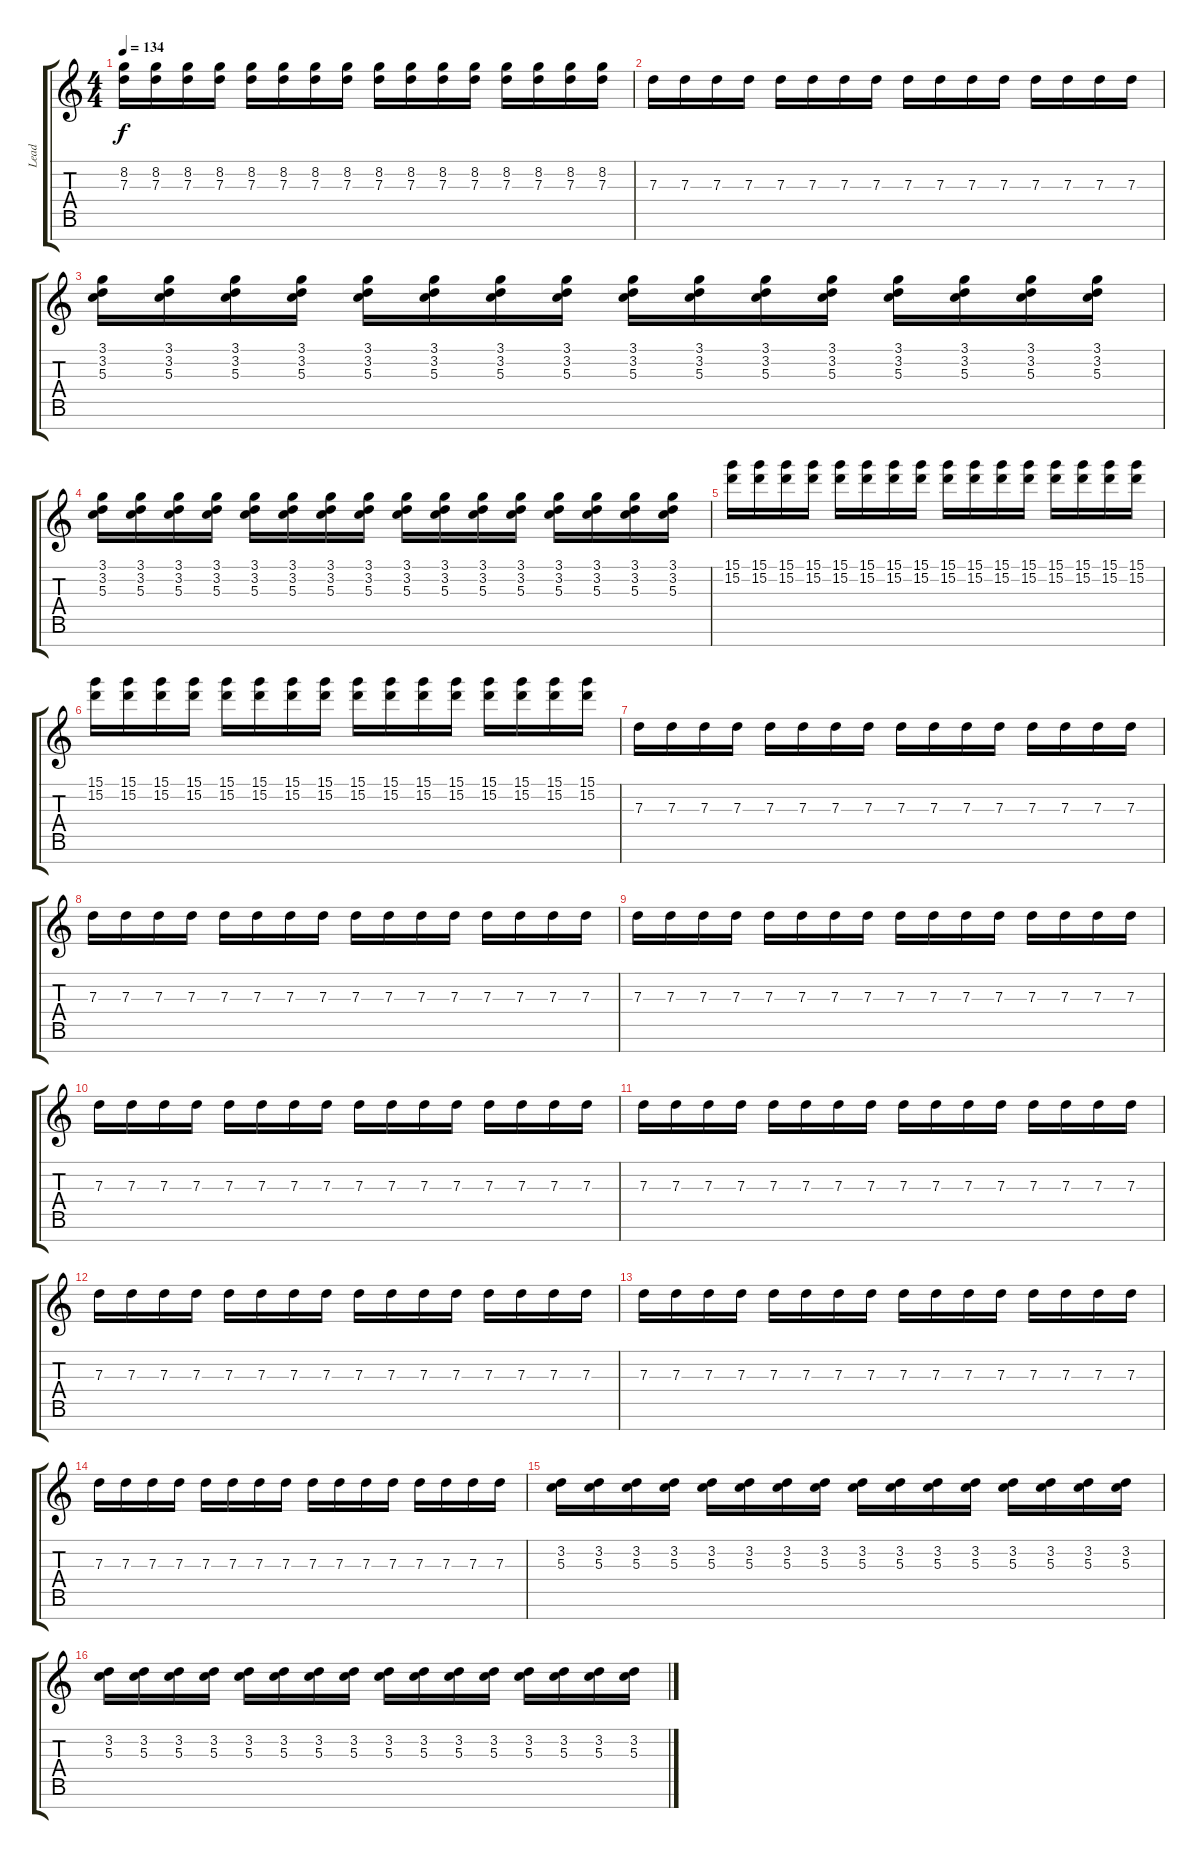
\track ("Lead" "Lead") {instrument distortionguitar}
\staff {score tabs}
\tuning (E4 B3 G3 D3 A2 E2 B1) {hide}
\ts (4 4)
\tempo 134
\clef g2
\ks c
(8.2 7.3).16{dy f} (8.2 7.3).16 (8.2 7.3).16 (8.2 7.3).16 (8.2 7.3).16 (8.2 7.3).16 (8.2 7.3).16 (8.2 7.3).16 (8.2 7.3).16 (8.2 7.3).16 (8.2 7.3).16 (8.2 7.3).16 (8.2 7.3).16 (8.2 7.3).16 (8.2 7.3).16 (8.2 7.3).16 |
7.3.16 7.3.16 7.3.16 7.3.16 7.3.16 7.3.16 7.3.16 7.3.16 7.3.16 7.3.16 7.3.16 7.3.16 7.3.16 7.3.16 7.3.16 7.3.16 |
(3.1 3.2 5.3).16 (3.1 3.2 5.3).16 (3.1 3.2 5.3).16 (3.1 3.2 5.3).16 (3.1 3.2 5.3).16 (3.1 3.2 5.3).16 (3.1 3.2 5.3).16 (3.1 3.2 5.3).16 (3.1 3.2 5.3).16 (3.1 3.2 5.3).16 (3.1 3.2 5.3).16 (3.1 3.2 5.3).16 (3.1 3.2 5.3).16 (3.1 3.2 5.3).16 (3.1 3.2 5.3).16 (3.1 3.2 5.3).16 |
(3.1 3.2 5.3).16 (3.1 3.2 5.3).16 (3.1 3.2 5.3).16 (3.1 3.2 5.3).16 (3.1 3.2 5.3).16 (3.1 3.2 5.3).16 (3.1 3.2 5.3).16 (3.1 3.2 5.3).16 (3.1 3.2 5.3).16 (3.1 3.2 5.3).16 (3.1 3.2 5.3).16 (3.1 3.2 5.3).16 (3.1 3.2 5.3).16 (3.1 3.2 5.3).16 (3.1 3.2 5.3).16 (3.1 3.2 5.3).16 |
(15.1 15.2).16 (15.1 15.2).16 (15.1 15.2).16 (15.1 15.2).16 (15.1 15.2).16 (15.1 15.2).16 (15.1 15.2).16 (15.1 15.2).16 (15.1 15.2).16 (15.1 15.2).16 (15.1 15.2).16 (15.1 15.2).16 (15.1 15.2).16 (15.1 15.2).16 (15.1 15.2).16 (15.1 15.2).16 |
(15.1 15.2).16 (15.1 15.2).16 (15.1 15.2).16 (15.1 15.2).16 (15.1 15.2).16 (15.1 15.2).16 (15.1 15.2).16 (15.1 15.2).16 (15.1 15.2).16 (15.1 15.2).16 (15.1 15.2).16 (15.1 15.2).16 (15.1 15.2).16 (15.1 15.2).16 (15.1 15.2).16 (15.1 15.2).16 |
7.3.16 7.3.16 7.3.16 7.3.16 7.3.16 7.3.16 7.3.16 7.3.16 7.3.16 7.3.16 7.3.16 7.3.16 7.3.16 7.3.16 7.3.16 7.3.16 |
7.3.16 7.3.16 7.3.16 7.3.16 7.3.16 7.3.16 7.3.16 7.3.16 7.3.16 7.3.16 7.3.16 7.3.16 7.3.16 7.3.16 7.3.16 7.3.16 |
7.3.16 7.3.16 7.3.16 7.3.16 7.3.16 7.3.16 7.3.16 7.3.16 7.3.16 7.3.16 7.3.16 7.3.16 7.3.16 7.3.16 7.3.16 7.3.16 |
7.3.16 7.3.16 7.3.16 7.3.16 7.3.16 7.3.16 7.3.16 7.3.16 7.3.16 7.3.16 7.3.16 7.3.16 7.3.16 7.3.16 7.3.16 7.3.16 |
7.3.16 7.3.16 7.3.16 7.3.16 7.3.16 7.3.16 7.3.16 7.3.16 7.3.16 7.3.16 7.3.16 7.3.16 7.3.16 7.3.16 7.3.16 7.3.16 |
7.3.16 7.3.16 7.3.16 7.3.16 7.3.16 7.3.16 7.3.16 7.3.16 7.3.16 7.3.16 7.3.16 7.3.16 7.3.16 7.3.16 7.3.16 7.3.16 |
7.3.16 7.3.16 7.3.16 7.3.16 7.3.16 7.3.16 7.3.16 7.3.16 7.3.16 7.3.16 7.3.16 7.3.16 7.3.16 7.3.16 7.3.16 7.3.16 |
7.3.16 7.3.16 7.3.16 7.3.16 7.3.16 7.3.16 7.3.16 7.3.16 7.3.16 7.3.16 7.3.16 7.3.16 7.3.16 7.3.16 7.3.16 7.3.16 |
(3.2 5.3).16 (3.2 5.3).16 (3.2 5.3).16 (3.2 5.3).16 (3.2 5.3).16 (3.2 5.3).16 (3.2 5.3).16 (3.2 5.3).16 (3.2 5.3).16 (3.2 5.3).16 (3.2 5.3).16 (3.2 5.3).16 (3.2 5.3).16 (3.2 5.3).16 (3.2 5.3).16 (3.2 5.3).16 |
(3.2 5.3).16 (3.2 5.3).16 (3.2 5.3).16 (3.2 5.3).16 (3.2 5.3).16 (3.2 5.3).16 (3.2 5.3).16 (3.2 5.3).16 (3.2 5.3).16 (3.2 5.3).16 (3.2 5.3).16 (3.2 5.3).16 (3.2 5.3).16 (3.2 5.3).16 (3.2 5.3).16 (3.2 5.3).16
